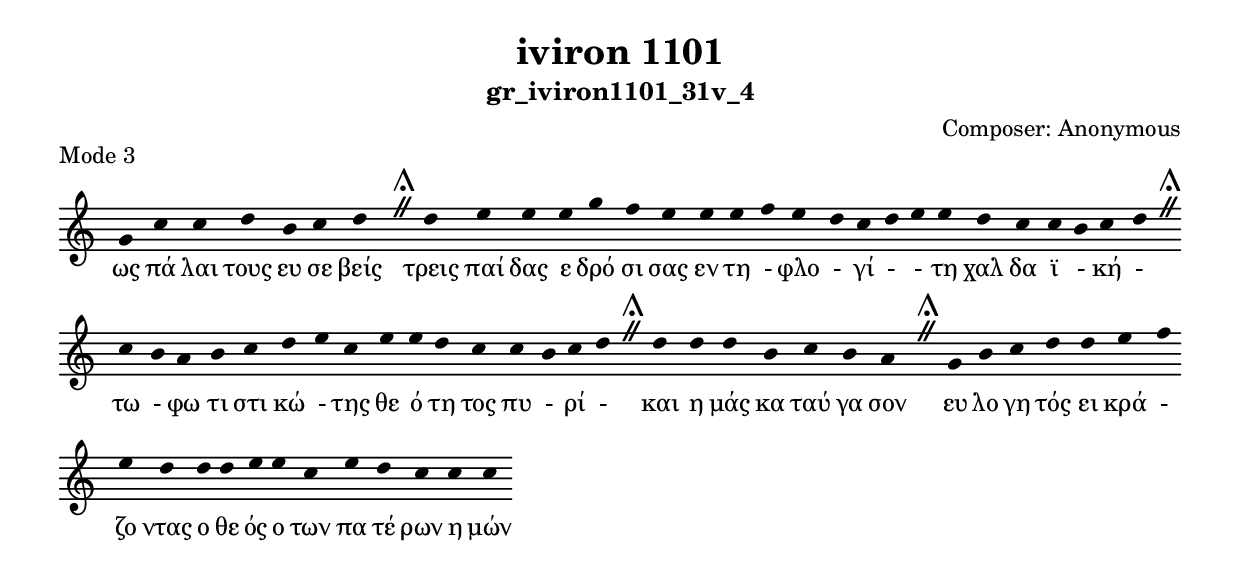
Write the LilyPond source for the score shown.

\include "gregorian.ly"

	\header {
 	  title = "iviron 1101"
	  subtitle = "gr_iviron1101_31v_4"
	  composer = "Composer: Αnonymous"
	  piece = "Mode 3"
	}

	chant = {
	  g'4 c''4 c''4 d''4 b'4 c''4 d''4 \divisioMaior
 d''4 e''4 e''4 e''4 g''4 f''4 e''4 e''4 e''4 f''4 e''4 d''4 c''4 d''4 e''4 e''4 d''4 c''4 c''4 b'4 c''4 d''4 \divisioMaior
 c''4 b'4 a'4 b'4 c''4 d''4 e''4 c''4 e''4 e''4 d''4 c''4 c''4 b'4 c''4 d''4 \divisioMaior
 d''4 d''4 d''4 b'4 c''4 b'4 a'4 \divisioMaior
 g'4 b'4 c''4 d''4 d''4 e''4 f''4 e''4 d''4 d''4 d''4 e''4 e''4 c''4 e''4 d''4 c''4 c''4 c''4\finalis
	}

	verba = \lyricmode {ως πά λαι τους ευ σε βείς 
τρεις παί δας ε δρό σι σας εν τη - φλο - γί -  - τη χαλ δα ϊ - κή - 
τω - φω τι στι κώ - της θε ό τη τος πυ - ρί - 
και η μάς κα ταύ γα σον 
ευ λο γη τός ει κρά - ζο ντας ο θε ός ο των πα τέ ρων η μών 
	}


	\score {
	  \new Staff <<
	  \new Voice = "melody" \chant
	  \new Lyrics = "one" \lyricsto melody \verba
	  >>
	  \layout {
	    \context {
	      \Staff
	      \remove "Time_signature_engraver"
	      \remove "Bar_engraver"
	    }
	    \context {
	      \Voice
	      \remove "Stem_engraver"
	    }
	  }
	}